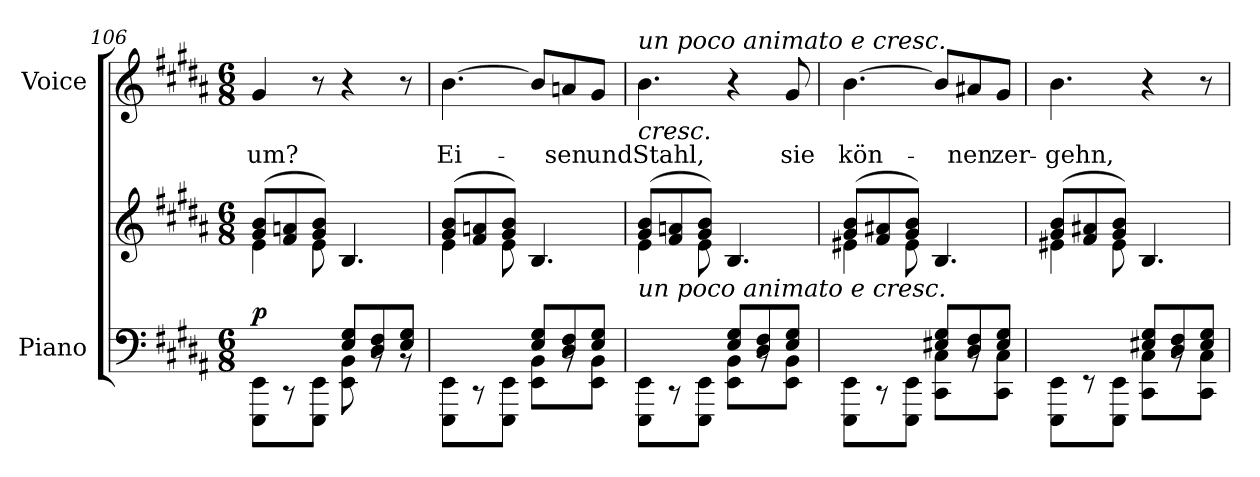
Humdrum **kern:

**kern	**kern	**dynam	**kern	**text
*part2	*part2	*part2	*part1	*part1
*staff3	*staff2	*staff2/3	*staff1	*staff1
*I"Piano	*	*	*I"Voice	*
*I'Pno	*	*	*	*
*clefF4	*clefG2	*	*clefG2	*
*k[f#c#g#d#a#]	*k[f#c#g#d#a#]	*	*k[f#c#g#d#a#]	*
*M6/8	*M6/8	*	*M6/8	*
=106	=106	=106	=106	=106
*^	*^	*	*	*
!	!	!	!	!LO:DY:a=2	!	!LO:LY:b
8EEE\ 8EE\L	4.ryy	(>8g#/ 8b/L	4e\	p	4g#/	um?
8r	.	8f#/ 8an/	.	.	.	.
8EEE\ 8EE\J	.	8g#/ 8b/J)	8e\	.	8r	.
8E/ 8G#/L	8EE\ 8BB\	4.B/	4.ryy	.	4r	.
8D#/ 8F#/	8rBB	.	.	.	.	.
8E/ 8G#/J	8rBB	.	.	.	8r	.
=107	=107	=107	=107	=107	=107	=107
!	!	!	!	!	!	!LO:LY:b
8EEE\ 8EE\L	4.ryy	(>8g#/ 8b/L	4e\	.	[4.b\	Ei-
8r	.	8f#/ 8an/	.	.	.	.
8EEE\ 8EE\J	.	8g#/ 8b/J)	8e\	.	.	.
8E/ 8G#/L	8EE\ 8BB\L	4.B/	4.ryy	.	8b/L]	.
!	!	!	!	!	!	!LO:LY:b
8D#/ 8F#/	8rBB	.	.	.	8an/	-sen
!	!	!	!	!	!	!LO:LY:b
8E/ 8G#/J	8EE\ 8BB\J	.	.	.	8g#/J	und
=108	=108	=108	=108	=108	=108	=108
*	*	*	*	*	*MM58	*
!	!	!	!	!	!LO:TX:a:i:t=un  poco  animato  e  cresc.	!
!	!	!	!	!	!LO:TX:b:i:t=cresc.	!
!	!	!LO:TX:b:i:t=un  poco  animato  e  cresc.	!	!	!	!
!	!	!	!	!	!	!LO:LY:b
8EEE\ 8EE\L	4.ryy	(>8g#/ 8b/L	4e\	.	4.b\	Stahl,
8r	.	8f#/ 8an/	.	.	.	.
8EEE\ 8EE\J	.	8g#/ 8b/J)	8e\	.	.	.
*	*	*	*	*	*MM61	*
8E/ 8G#/L	8EE\ 8BB\L	4.B/	4.ryy	.	4r	.
8D#/ 8F#/	8rBB	.	.	.	.	.
!	!	!	!	!	!	!LO:LY:b
8E/ 8G#/J	8EE\ 8BB\J	.	.	.	8g#/	sie
=109	=109	=109	=109	=109	=109	=109
*	*	*	*	*	*MM63	*
!	!	!	!	!	!	!LO:LY:b
8EEE\ 8EE\L	4.ryy	(>8g#/ 8b/L	4e#X\	.	[4.b\	kön-
8r	.	8f#/ 8a#X/	.	.	.	.
8EEE\ 8EE\J	.	8g#/ 8b/J)	8e#\	.	.	.
*	*	*	*	*	*MM65	*
8E#X/ 8G#/L	8CC#\ 8C#\L	4.B/	4.ryy	.	8b/L]	.
!	!	!	!	!	!	!LO:LY:b
8D#/ 8F#/	8rBB	.	.	.	8a#X/	-nen
!	!	!	!	!	!	!LO:LY:b
8E#/ 8G#/J	8CC#\ 8C#\J	.	.	.	8g#/J	zer-
!!LO:LB:g=z
=110	=110	=110	=110	=110	=110	=110
*	*	*	*	*	*MM67	*
!	!	!	!	!	!	!LO:LY:b
8EEE\ 8EE\L	4.ryy	(>8g#/ 8b/L	4e#X\	.	4.b\	-gehn,
8rEE	.	8f#/ 8a#X/	.	.	.	.
8EEE\ 8EE\J	.	8g#/ 8b/J)	8e#\	.	.	.
*	*	*	*	*	*MM69	*
8E#X/ 8G#/L	8CC#\ 8C#\L	4.B/	4.ryy	.	4r	.
8D#/ 8F#/	8rBB	.	.	.	.	.
8E#/ 8G#/J	8CC#\ 8C#\J	.	.	.	8r	.
*v	*v	*	*	*	*	*
*	*v	*v	*	*	*
=	=	=	=	=
*-	*-	*-	*-	*-
